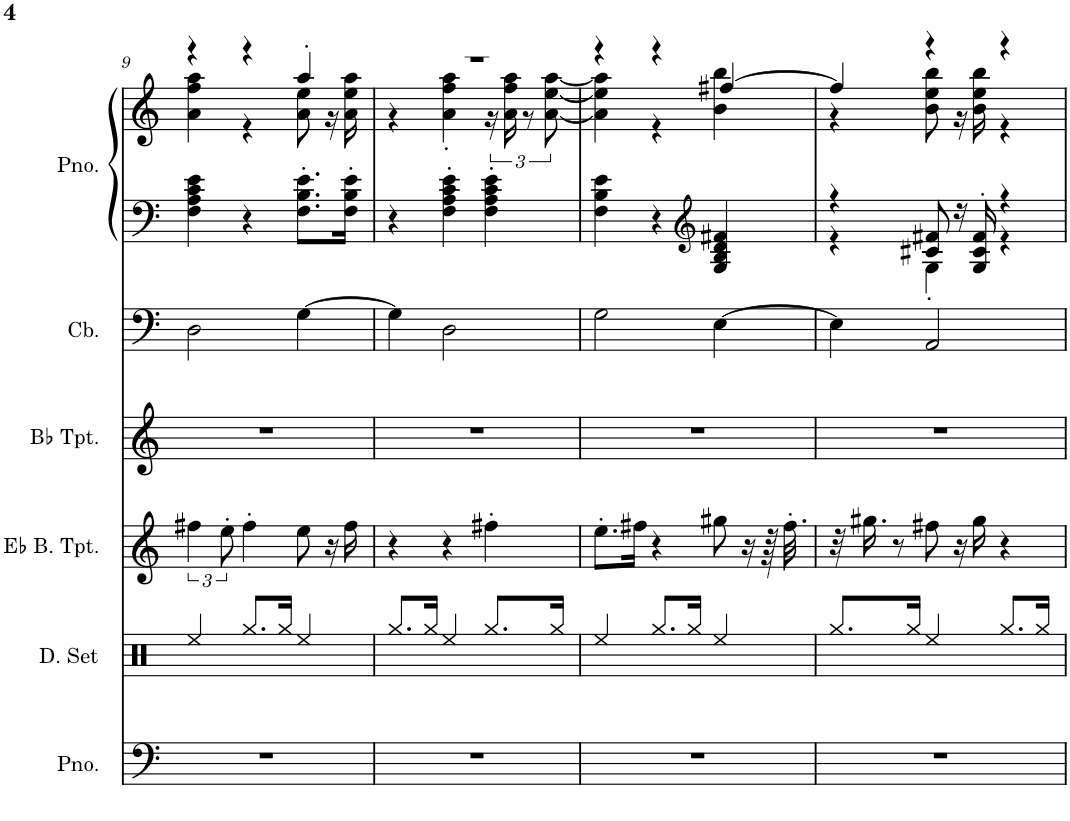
**kern	**kern	**kern	**kern	**kern	**kern	**kern
*part6	*part5	*part4	*part3	*part2	*part1	*part1
*staff7	*staff6	*staff5	*staff4	*staff3	*staff2	*staff1
*I"Piano	*I"Drumset	*I"Eb Bass Trumpet	*I"Bb Trumpet	*I"Contrabass	*I"Piano, Satin Doll	*
*I'Pno.	*I'D. Set	*I'Eb B. Tpt.	*I'Bb Tpt.	*I'Cb.	*I'Pno.	*
!!LO:PB:g=z
*clefF4	*clefX	*clefG2	*clefG2	*clefF4	*clefF4	*clefG2
*	*	*Trd5c9	*Trd1c2	*Trd7c12	*	*
*k[]	*k[]	*k[]	*k[]	*k[]	*k[]	*k[]
*M3/4	*M3/4	*M3/4	*M3/4	*M3/4	*M3/4	*M3/4
=9	=9	=9	=9	=9	=9	=9
*	*	*	*	*	*	*^
2.r	4Ree/	6ff#X\	2.r	2D\	4F\ 4A\ 4c\ 4e\	4r	4a\ 4ff\ 4aa\
.	.	12ee'\	.	.	.	.	.
.	8.Rgg/L	4ff#'\	.	.	4r	4r	4r
.	16Rgg/Jk	.	.	.	.	.	.
.	4Ree/	8ee\	.	[4G\	8.F\' 8.B\' 8.e\'L	4aa'/	8a\ 8ee\
.	.	16r	.	.	.	.	16r
.	.	16ff#\	.	.	16F\' 16B\' 16e\'Jk	.	16a\ 16ee\ 16aa\
=10	=10	=10	=10	=10	=10	=10	=10
2.r	8.Rgg/L	4r	2.r	4G\]	4r	2.r	4r
.	16Rgg/Jk	.	.	.	.	.	.
.	4Ree/	4r	.	2D\	4F\' 4A\' 4c\' 4e\'	.	4a\' 4ff\' 4aa\'
.	8.Rgg/L	4ff#X'\	.	.	4F\' 4A\' 4c\' 4e\'	.	24r
.	.	.	.	.	.	.	24a\ 24ff\ 24aa\
.	.	.	.	.	.	.	12r
.	.	.	.	.	.	.	[12a\ [12ee\ [12aa\
.	16Rgg/Jk	.	.	.	.	.	.
=11	=11	=11	=11	=11	=11	=11	=11
2.r	4Ree/	8.ee'\L	2.r	2G\	4F\ 4B\ 4e\	4r	4a\] 4ee\] 4aa\]
.	.	16ff#X\Jk	.	.	.	.	.
.	8.Rgg/L	4r	.	.	4r	4r	4r
.	16Rgg/Jk	.	.	.	.	.	.
*	*	*	*	*	*clefG2	*	*
.	4Ree/	8gg#X\	.	[4E\	4G/ 4B/ 4d/ 4f#X/	[4ff#X/	4b\ 4bb\
.	.	16r	.	.	.	.	.
.	.	64r	.	.	.	.	.
.	.	32.ff#'\	.	.	.	.	.
=12	=12	=12	=12	=12	=12	=12	=12
*	*	*	*	*	*^	*	*
2.r	8.Rgg/L	32r	2.r	4E\]	4r	4r	4ff#/]	4r
.	.	16.gg#X\	.	.	.	.	.	.
.	.	8r	.	.	.	.	.	.
.	16Rgg/Jk	.	.	.	.	.	.	.
.	4Ree/	8ff#X\	.	2AA/	8c#X/ 8f#X/	4G'\	4r	8b\ 8ee\ 8bb\
.	.	16r	.	.	16r	.	.	16r
.	.	16gg#\	.	.	16G/' 16c#/' 16f#/'	.	.	16b\ 16ee\ 16bb\
.	8.Rgg/L	4r	.	.	4r	4r	4r	4r
.	16Rgg/Jk	.	.	.	.	.	.	.
*	*	*	*	*	*v	*v	*	*
*	*	*	*	*	*	*v	*v
=	=	=	=	=	=	=
*-	*-	*-	*-	*-	*-	*-
